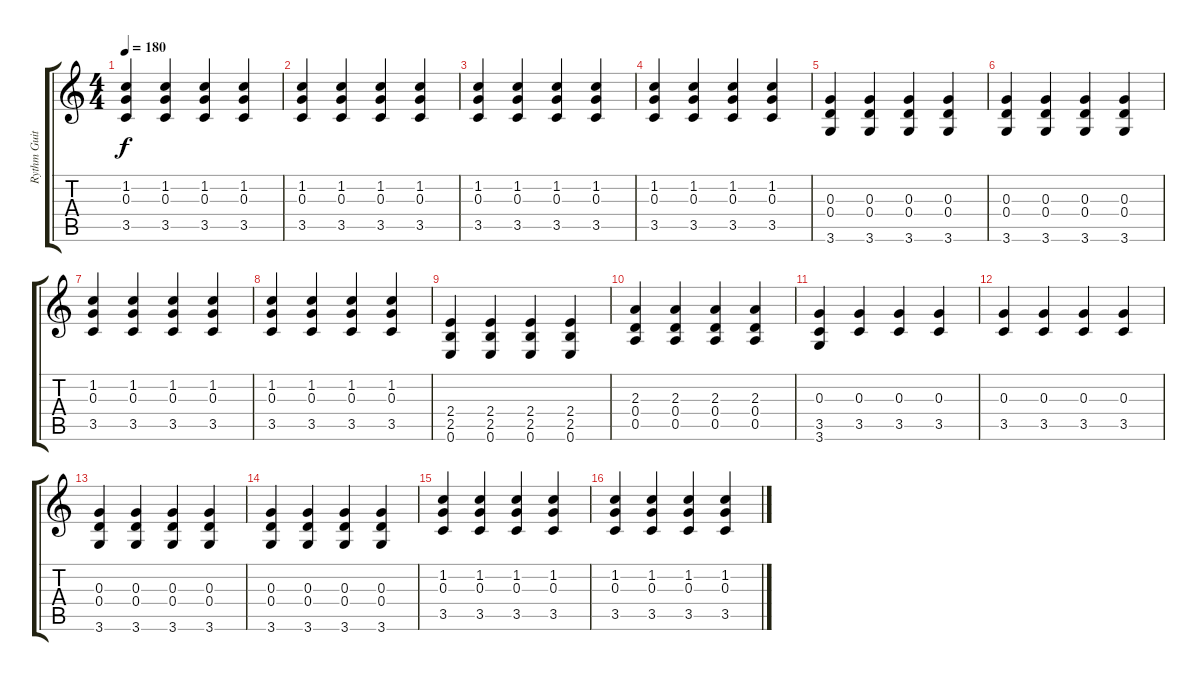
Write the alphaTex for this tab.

\track ("Rythm Guitar" "Rythm Guit") {instrument overdrivenguitar}
\staff {score tabs}
\tuning (E4 B3 G3 D3 A2 E2) {hide}
\ts (4 4)
\tempo 180
\clef g2
\ks c
(1.2 0.3 3.5).4{dy f} (1.2 0.3 3.5).4 (1.2 0.3 3.5).4 (1.2 0.3 3.5).4 |
(1.2 0.3 3.5).4 (1.2 0.3 3.5).4 (1.2 0.3 3.5).4 (1.2 0.3 3.5).4 |
(1.2 0.3 3.5).4 (1.2 0.3 3.5).4 (1.2 0.3 3.5).4 (1.2 0.3 3.5).4 |
(1.2 0.3 3.5).4 (1.2 0.3 3.5).4 (1.2 0.3 3.5).4 (1.2 0.3 3.5).4 |
(0.3 0.4 3.6).4 (0.3 0.4 3.6).4 (0.3 0.4 3.6).4 (0.3 0.4 3.6).4 |
(0.3 0.4 3.6).4 (0.3 0.4 3.6).4 (0.3 0.4 3.6).4 (0.3 0.4 3.6).4 |
(1.2 0.3 3.5).4 (1.2 0.3 3.5).4 (1.2 0.3 3.5).4 (1.2 0.3 3.5).4 |
(1.2 0.3 3.5).4 (1.2 0.3 3.5).4 (1.2 0.3 3.5).4 (1.2 0.3 3.5).4 |
(2.4 2.5 0.6).4 (2.4 2.5 0.6).4 (2.4 2.5 0.6).4 (2.4 2.5 0.6).4 |
(2.3 0.4 0.5).4 (2.3 0.4 0.5).4 (2.3 0.4 0.5).4 (2.3 0.4 0.5).4 |
(0.3 3.5 3.6).4 (0.3 3.5).4 (0.3 3.5).4 (0.3 3.5).4 |
(0.3 3.5).4 (0.3 3.5).4 (0.3 3.5).4 (0.3 3.5).4 |
(0.3 0.4 3.6).4 (0.3 0.4 3.6).4 (0.3 0.4 3.6).4 (0.3 0.4 3.6).4 |
(0.3 0.4 3.6).4 (0.3 0.4 3.6).4 (0.3 0.4 3.6).4 (0.3 0.4 3.6).4 |
(1.2 0.3 3.5).4 (1.2 0.3 3.5).4 (1.2 0.3 3.5).4 (1.2 0.3 3.5).4 |
(1.2 0.3 3.5).4 (1.2 0.3 3.5).4 (1.2 0.3 3.5).4 (1.2 0.3 3.5).4
